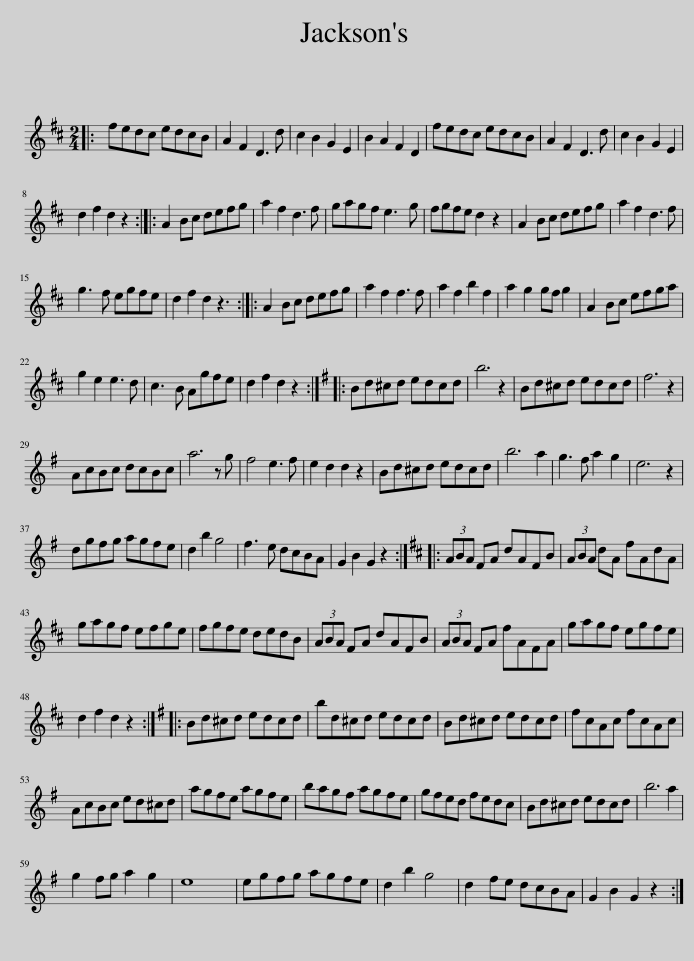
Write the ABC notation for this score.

X:1
L:1/8
M:2/4
I:linebreak $
K:D
V:1 treble
V:1
|: fedc edcB | A2 F2 D3 d | c2 B2 G2 E2 | B2 A2 F2 D2 | fedc edcB | %5
 A2 F2 D3 d | c2 B2 G2 E2 |$ d2 f2 d2 z2 :: A2 Bc defg | a2 f2 d3 f | %10
 gagf e3 g | fgfe d2 z2 | A2 Bc defg | a2 f2 d3 f |$ g3 f egfe | %15
 d2 f2 d2 z3 :: A2 Bc defg | a2 f2 f3 f | a2 f2 b2 f2 | a2 g2 gf g2 | %20
 A2 Bc efga |$ g2 e2 e3 d | c3 B Agfe | d2 f2 d2 z2 ::[K:G] Bd^cd edcd | %25
 b6 z2 | Bd^cd edcd | f6 z2 |$ AcBc dcBc | a6 z g | %30
 f4 e3 f | e2 d2 d2 z2 | Bd^cd edcd | b6 a2 | g3 f a2 g2 | %35
 e6 z2 |$ dgfg agfe | d2 b2 g4 | f3 e dcBA | G2 B2 G2 z2 :: %40
[K:D] (3ABA FA dAFB | (3ABA dA fAdA |$ gagf efge | fgfe dedB | (3ABA FA dAFB | %45
 (3ABA FA fAFA | gagf egfe |$ d2 f2 d2 z2 ::[K:G] Bd^cd edcd | bd^cd edcd | %50
 Bd^cd edcd | fcAc fcAc |$ AcBc ed^cd | agfe agfe | bagf agfe | %55
 gfed fedc | Bd^cd edcd | b6 a2 |$ g2 fg a2 g2 | e8 | %60
 egfg agfe | d2 b2 g4 | d2 fe dcBA | G2 B2 G2 z2 :| %64
